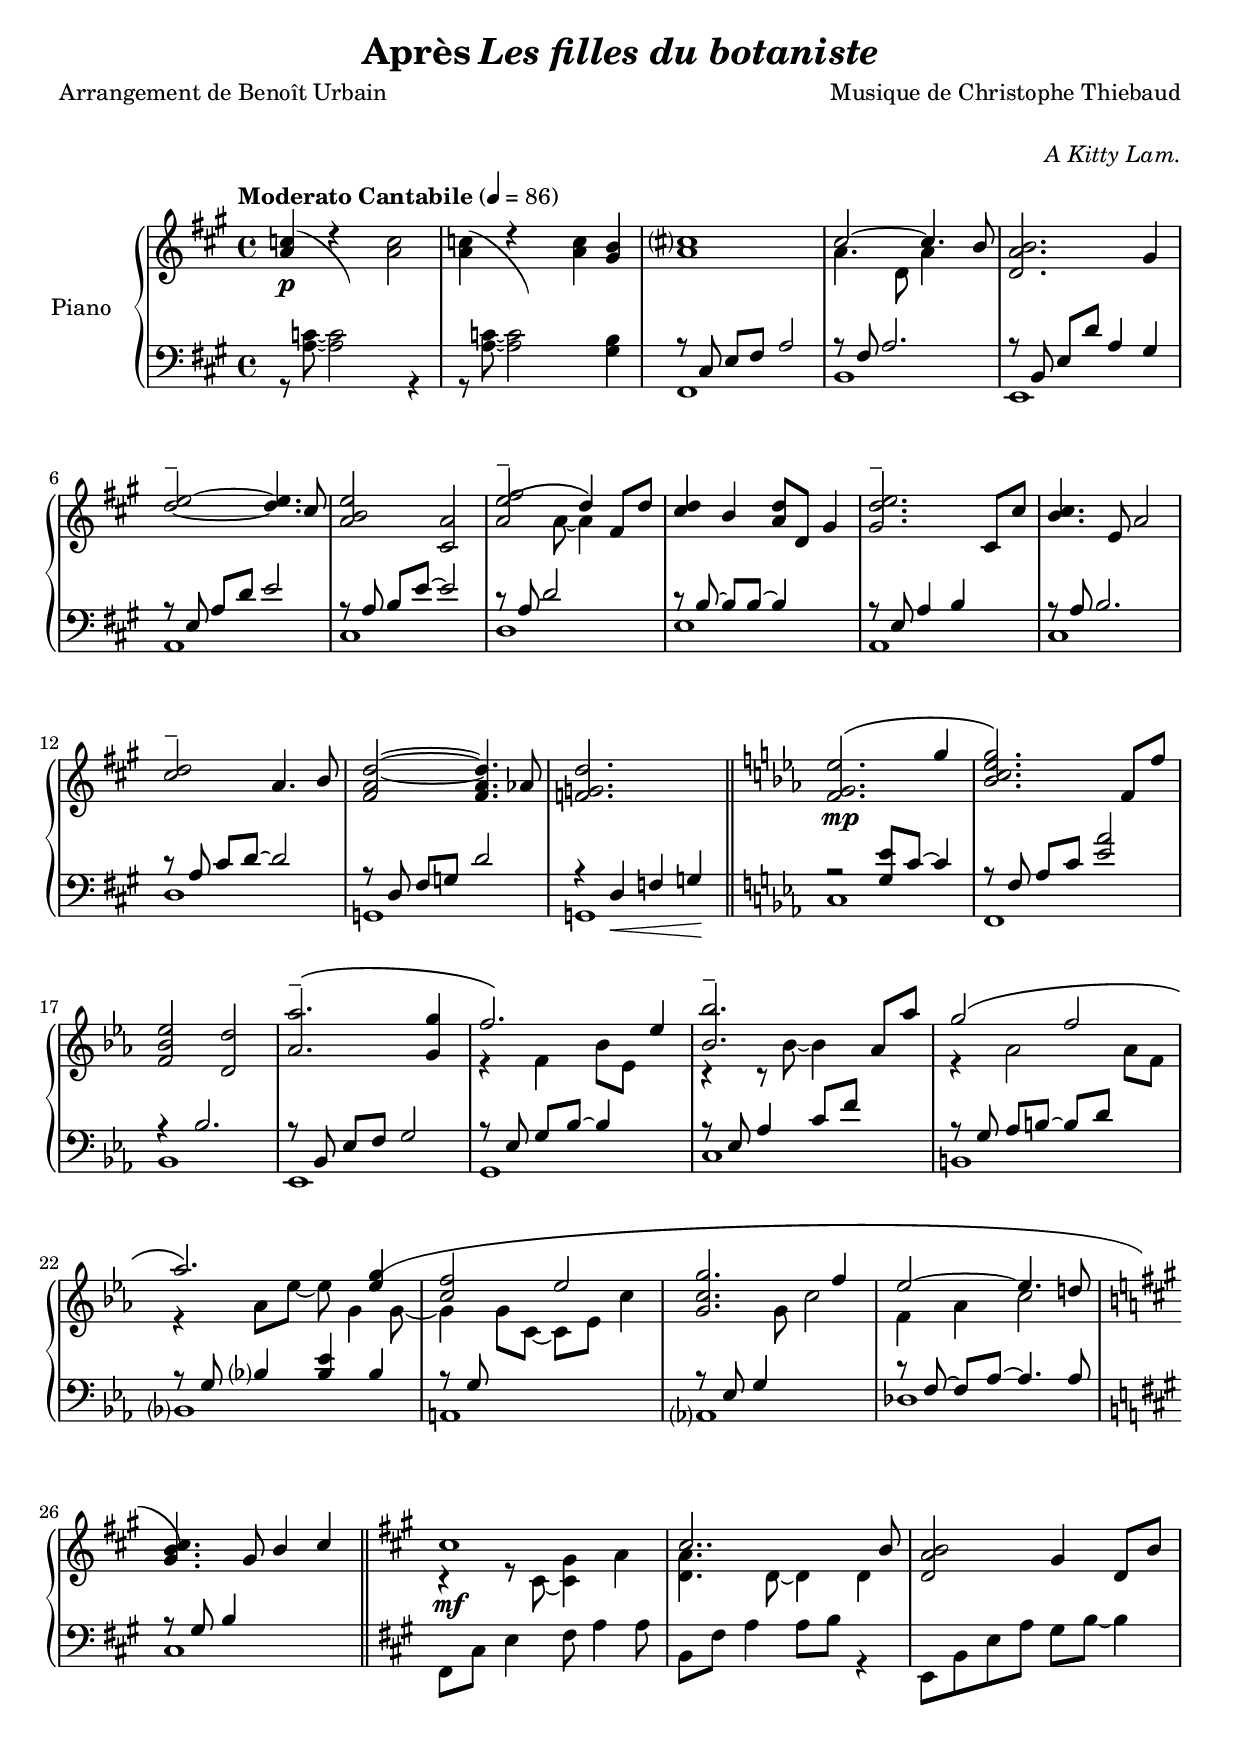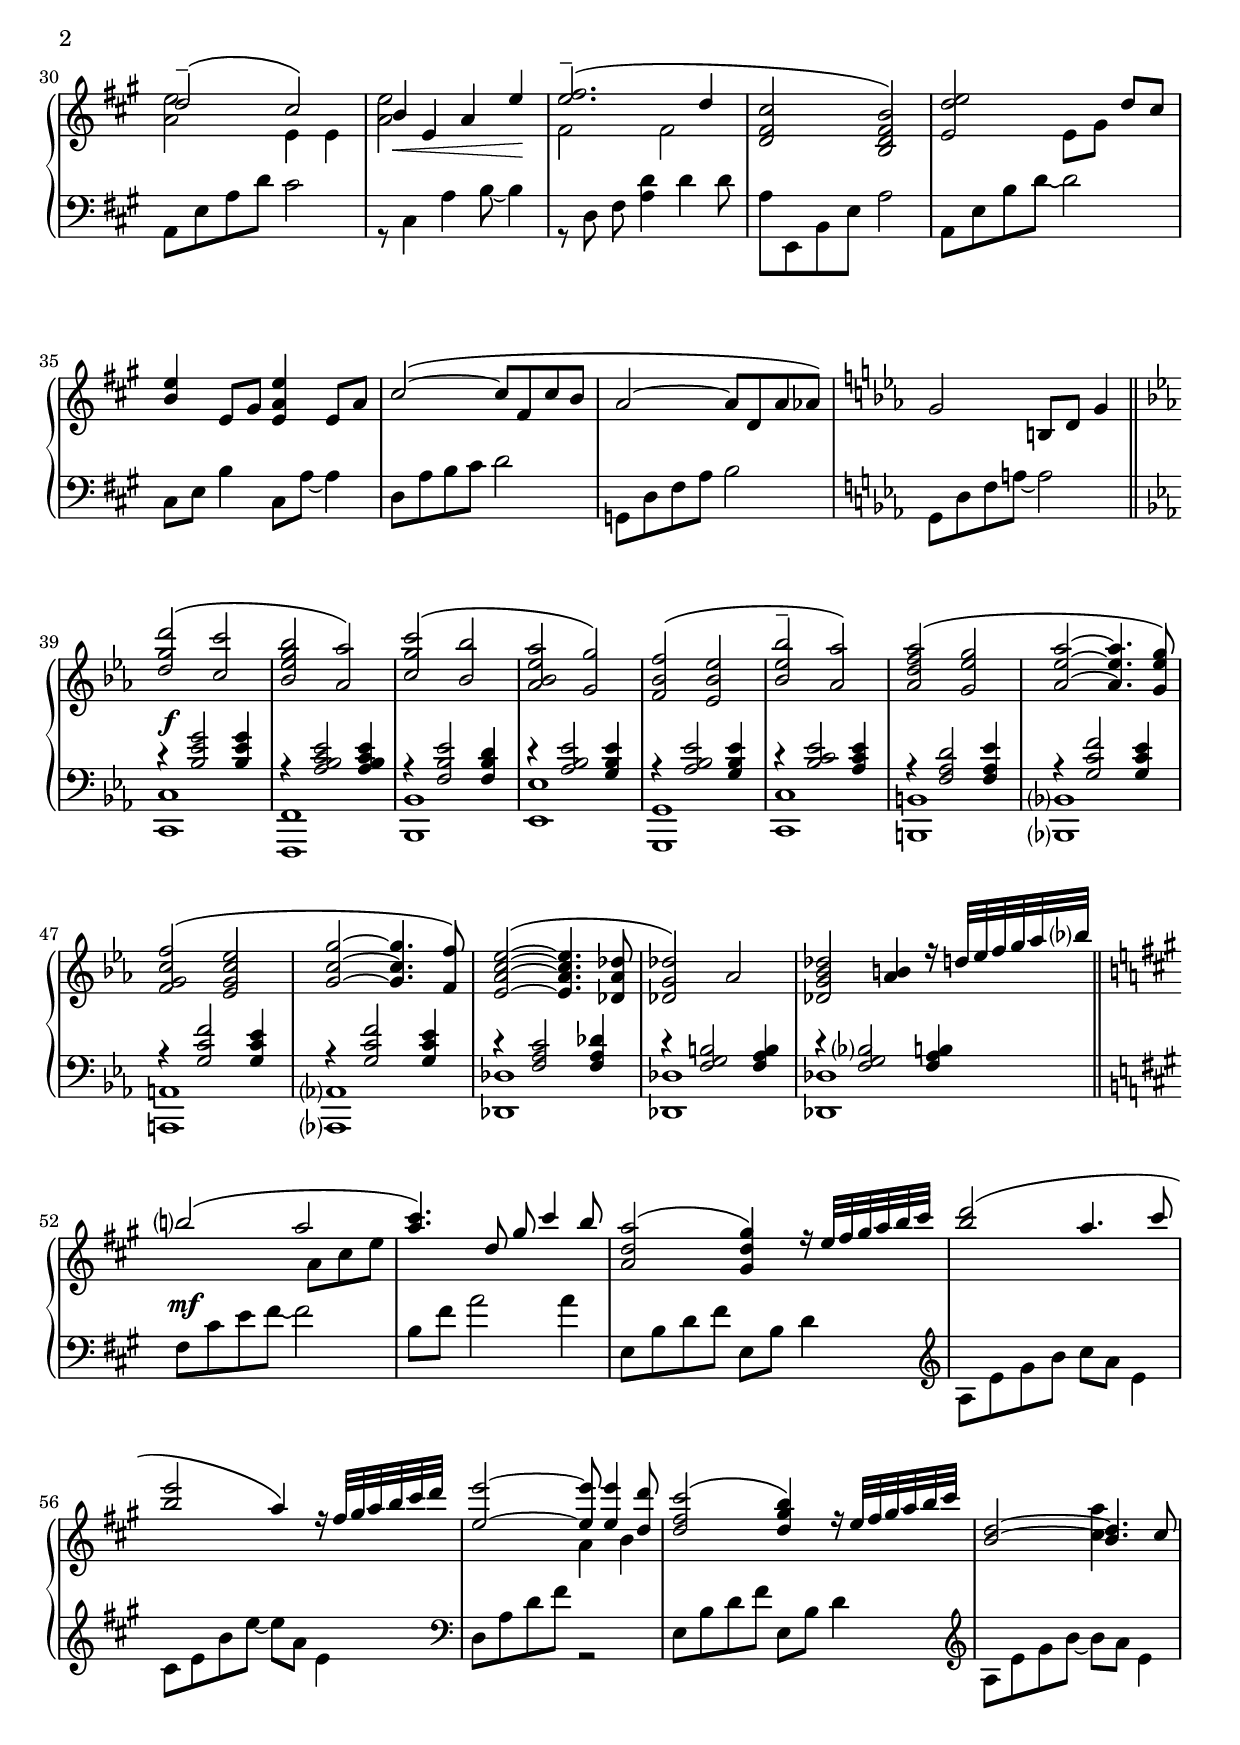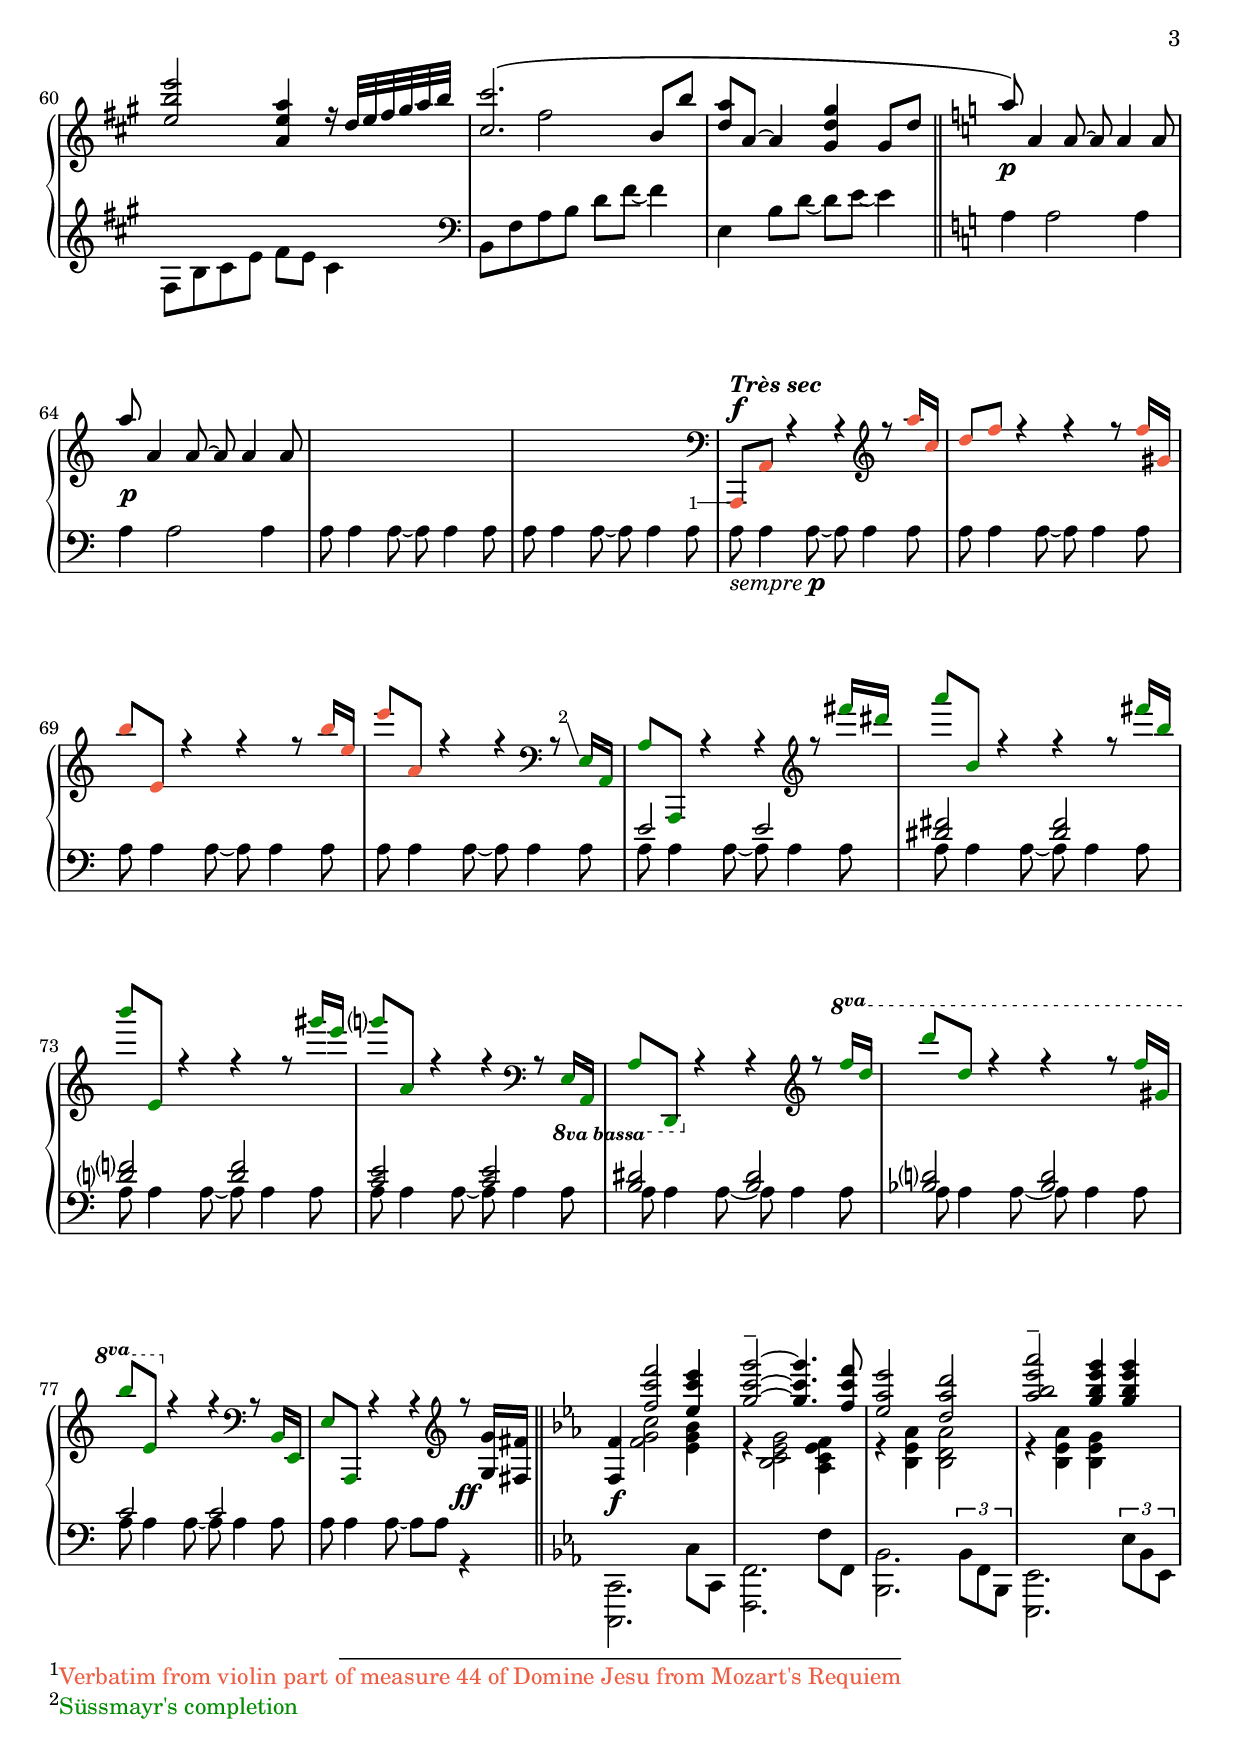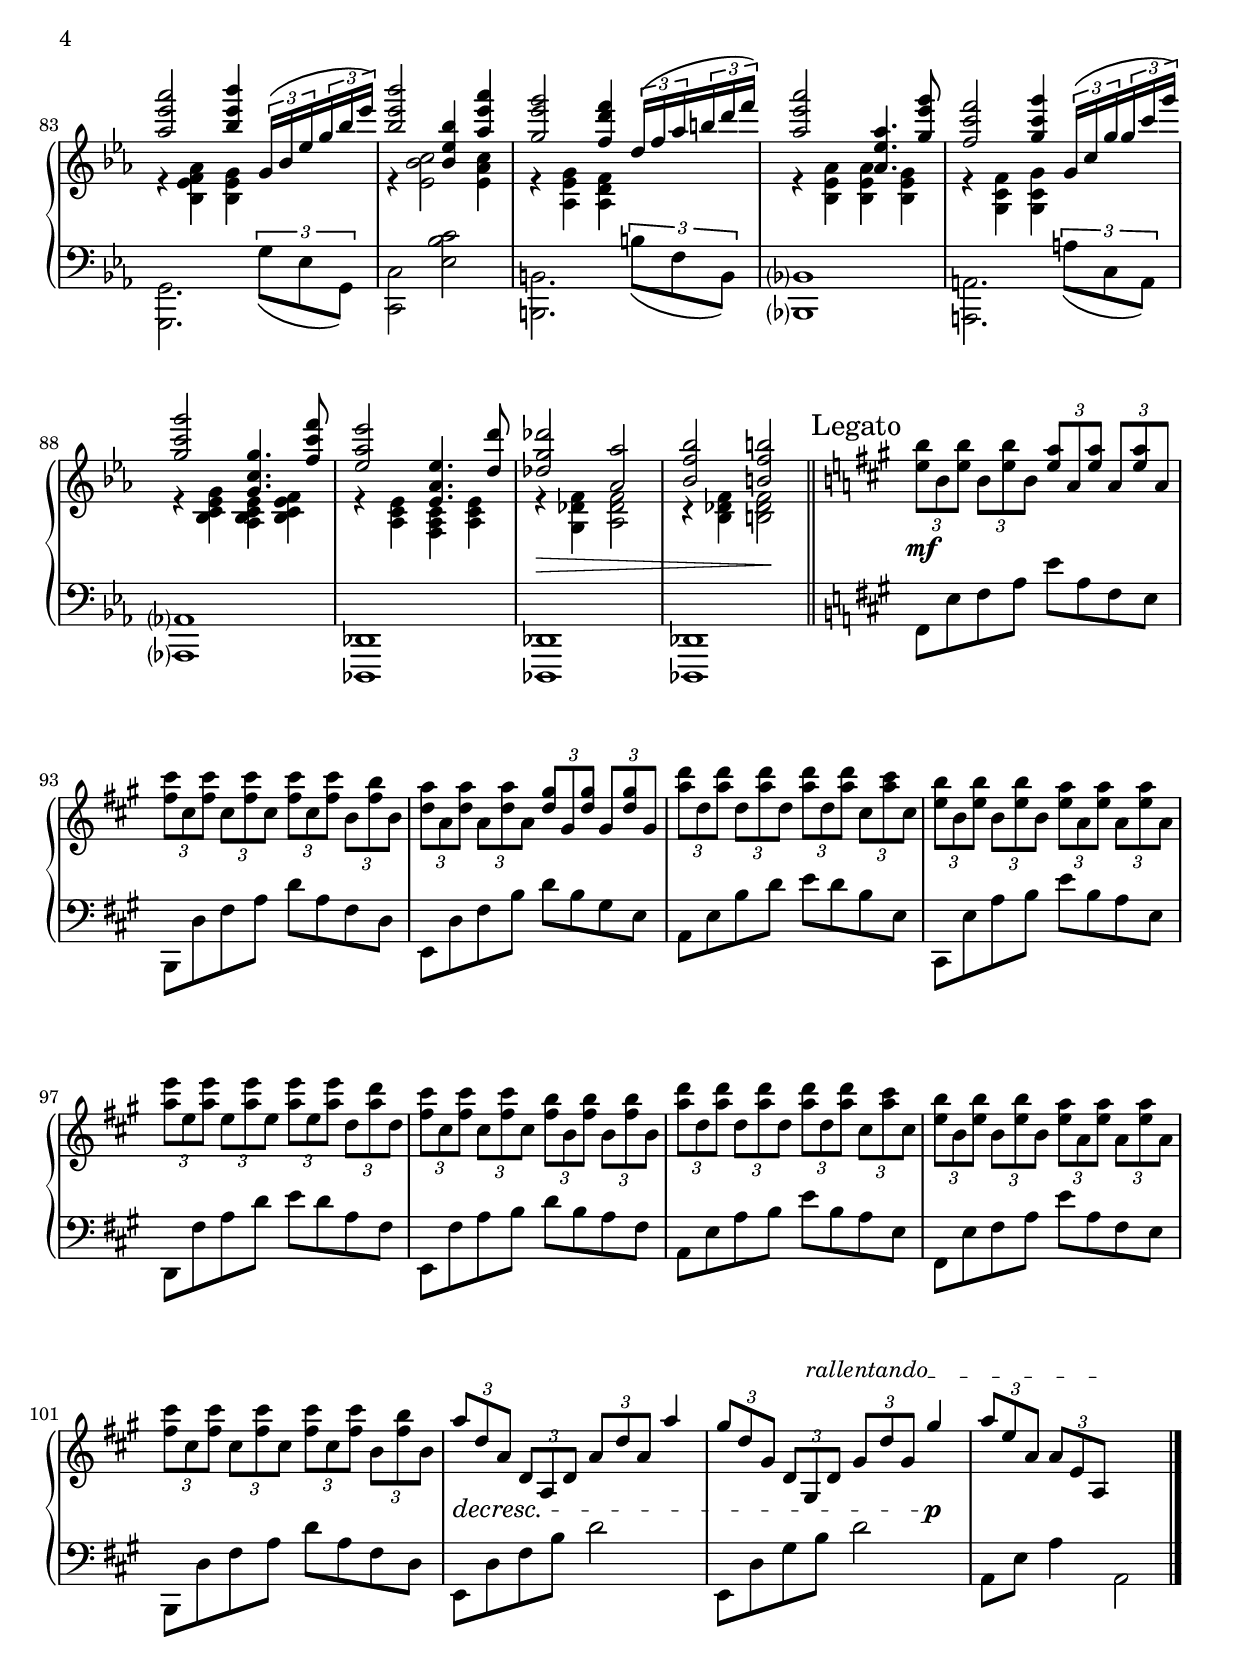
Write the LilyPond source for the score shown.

\version "2.22.1"

% RIGHT HAND %%%%%%%%%%%%%%%%%%%%%%%%%%%%%%%%%%%%%%%%%%%%%%%%

reexpositionPartOneRightHand = {
  \key a \major
  \new Voice {
    \key a \major

    \voiceTwo     |
    \once \override Score.RehearsalMark.self-alignment-X = #LEFT
    \override TupletBracket.bracket-visibility = ##f
    \mark "Legato"
    \tuplet 3/2 { <e''    b''    >8 b'    <e''   b''   >} \tuplet 3/2 { b'     <e''   b''    > b'     } \voiceOne
    \tuplet 3/2 { <e''    a''    >  a'    <e''   a''   >} \tuplet 3/2 { a'     <e''   a''    >  a'    } \voiceTwo  |
    \tuplet 3/2 { <fis''  cis''' >  cis'' <fis'' cis'''>} \tuplet 3/2 { cis''  <fis'' cis''' > cis''  }            %
    \tuplet 3/2 { <fis''  cis''' >  cis'' <fis'' cis'''>} \tuplet 3/2 { b'     <fis'' b''    > b'     }            |
    \tuplet 3/2 { <d''    a''    >  a'    <d''   a''   >} \tuplet 3/2 { a'     <d''   a''    > a'     } \voiceOne  %
    \tuplet 3/2 { <d''    gis''  >  gis'  <d''   gis'' >} \tuplet 3/2 { gis'   <d''   gis''  > gis'   } \voiceTwo  |
    \tuplet 3/2 { <a''    d'''   >  d''   <a''   d'''  >} \tuplet 3/2 { d''    <a''   d'''   > d''    }            %
    \tuplet 3/2 { <a''    d'''   >  d''   <a''   d'''  >} \tuplet 3/2 { cis''  <a''   cis''' > cis''  }            |
    \tuplet 3/2 { <e''    b''    >  b'    <e''   b''   >} \tuplet 3/2 { b'     <b''   e''    > b'     }            %
    \tuplet 3/2 { <e''    a''    >  a'    <e''   a''   >} \tuplet 3/2 { a'     <a''   e''    > a'     }            |
    \tuplet 3/2 { <a''    e'''   >  e''   <a''   e'''  >} \tuplet 3/2 { e''    <a''   e'''   > e''    }            %
    \tuplet 3/2 { <a''    e'''   >  e''   <a''   e'''  >} \tuplet 3/2 { d''    <a''   d'''   > d''    }            |
    \tuplet 3/2 { <fis''  cis''' >  cis'' <fis'' cis'''>} \tuplet 3/2 { cis''  <fis'' cis''' > cis''  }            %
    \tuplet 3/2 { <fis''  b''    >  b'    <fis'' b''   >} \tuplet 3/2 { b'     <fis'' b''    > b'     }            |
    \tuplet 3/2 { <a''    d'''   >  d''   <a''   d'''  >} \tuplet 3/2 { d''    <a''   d'''   > d''    }            %
    \tuplet 3/2 { <a''    d'''   >  d''   <a''   d'''  >} \tuplet 3/2 { cis''  <a''   cis''' > cis''  }            |
    \tuplet 3/2 { <e''    b''    >  b'    <e''   b''   >} \tuplet 3/2 { b'     <b''   e''    > b'     }            %
    \tuplet 3/2 { <e''    a''    >  a'    <e''   a''   >} \tuplet 3/2 { a'     <a''   e''    > a'     }            |
    \tuplet 3/2 { <fis''  cis''' >  cis'' <fis'' cis'''>} \tuplet 3/2 { cis''  <fis'' cis''' > cis''  }            %
    \tuplet 3/2 { <fis''  cis''' >  cis'' <fis'' cis'''>} \tuplet 3/2 { b'     <fis'' b''    > b'     }            |
    \voiceOne
    \dimTextDecresc
    \override TextSpanner.bound-details.left.text = "rallentando"

    \tuplet 3/2 { a''\>   d'' a'   } \tuplet 3/2 { d' a                 d'            } \tuplet 3/2 { a'   d'' a'   }  a''4       |
    \tuplet 3/2 { gis''8  d'' gis' } \tuplet 3/2 { d' gis\startTextSpan d'            } \tuplet 3/2 { gis' d'' gis' }  gis''4\p\! |
    \tuplet 3/2 { a''8    e'' a'   } \tuplet 3/2 { a' e'               a\stopTextSpan } s2                                        |
  }
}

reexpositionPartTwoRightHand = {
  \key c \minor
  <<
    \new Voice \relative c {
      \voiceOne
      | <f' f,>4 <f' c' f>2 <ees c' ees>4
      | <g c g'\tenuto>2~ <g c g'>4. <f c' f>8
      | <ees aes ees'>2 <d aes' d>2
      | <aes' bes ees aes\tenuto>2 <g bes ees g>4 <g bes ees g>4
      | <aes  ees' aes>2 <bes ees bes'>4 \tupletUp \tuplet 3/2 { g,16\( bes ees } \tuplet 3/2 { g bes ees\) }
      | <bes ees bes'>2 <bes, ees bes'>4 <aes' ees' aes>4
      | <g ees' g>2 <f d' f>4 \tupletUp \tuplet 3/2 { d16\( f aes } \tuplet 3/2 { b d f\) }
      | <aes, ees' aes>2 <aes, ees' aes>4. <g' ees' g>8
      | <f c' f>2 <g c g'>4 \tupletUp \tuplet 3/2 { g,16\( c g' } \tuplet 3/2 { g c g'\) }
      | <g, c g'>2 <g, c g'>4. <f' c' f >8
      | <ees aes ees'>2 <ees, aes ees'>4. <d' d'>8
      | <des g des'>2\> <aes aes'>2
      | <bes f' bes>2 <b f' b>2\!
    }
    \new Voice \relative c {
      \voiceTwo
      | s4 <f' g c>2 <ees g bes>4
      | r4 <bes c ees g>2 <aes c ees f>4
      | r4 <bes ees aes>4 <bes d aes'>2
      | r4 <bes ees aes>4 <bes ees g>4 s4
      | r4 <bes ees f aes>4 <bes ees g>4 s4
      | r4 <ees bes' c>2 <ees aes c>4
      | r4 <aes, ees' g>4 <aes d f>4 s4
      | r4 <bes ees aes>4 <bes ees aes>4 <bes ees g>4
      | r4 <g c f>4 <g c g'>4 s4
      | r4 <bes c ees g>4 <aes bes c ees>4 <bes c ees f>4
      | r4 <aes c ees>4 <f aes c>4 <aes c ees>4
      | r4 <g des' f>4 <aes des f>2
      | r4 <bes des f>4 <b des f>2
    }
  >>
}


developmentRightHand = {
  % \key a \minor
  <<  %{%}
    \new Voice \relative a'' {
      \voiceOne
      % (first bar of development moved to expositionTerPartOne)
      | a8  a,4 a8~ a a4 a8
      \repeat unfold #2 s1

      \clef bass
      \override Voice.NoteHead.color = #(x11-color 'tomato2)
      %
      | 
      \footnote #'(-3 . 0) \markup { \with-color #(x11-color 'tomato2) "Verbatim from violin part of measure 44 of Domine Jesu from Mozart's Requiem"  } 
      a,,,8^\markup { \italic \bold "Très sec" }^\f
             a'             r4 r \clef treble r8             a'''16      c,
      | d8   f              r4 r              r8             f16         gis,
      | b'8  e,,            r4 r              r8             b''16       e,
      | e'8  a,,            r4 r \clef bass   r8             
      \override Voice.NoteHead.color = #(x11-color 'green4)
      \footnote #'(-1 . 3) \markup { \with-color #(x11-color 'green4) "Süssmayr's completion" }
                                                             e,16        a,
      $
      | a'8  a,,            r4 r \clef treble r8             fis'''''16  dis
      | a'8  b,,            r4 r              r8             fis''16     b,
      | b'8  e,,,           r4 r              r8             gis''16     e
      | g8   a,,            r4 r \clef bass   r8 \ottava #-1 \set Staff.ottavation = \markup \bold \concat{ "8" \tiny "va bassa" }
                                                             e,,16       a,
      %
      | a'8  d,, \ottava #0 r4 r \clef treble r8 \ottava #1  \set Staff.ottavation = \markup \bold \concat {"8" \tiny \raise #0.7"va" }
                                                             f'''''16    d
      | d'8  d,             r4 r              r8             f16         gis,
      | b'8  e,, \ottava #0 r4 r \clef bass   r8             b,,16       e,
      | e'8  a,,            r4 r \clef treble 
      \override Voice.NoteHead.color = #(x11-color 'black)
                                              r8\ff          <g'' g'>16 <fis fis'>
    }
    % VERBATIM FROM MOZART SCORE ; JUST FOR CONTROL ; UNCOMMENT ONLY IF YOU KNOW WHAT YOU ARE DOING
    %{
    \new Voice \transpose c d \relative g {
      \voiceTwo
      \key g \minor
      % (first bar of development moved to expositionTerPartOne)
      \repeat unfold #3 s1
      %
      | g8  g'  r4 r r8 g'16   bes, 
      | c8  ees r4 r r8 ees16  fis,
      | a'8 d,, r4 r r8 a'16   d,   
      | d'8 g,, r4 r r8 d''16  g,
      %
      | g'8 g,, r4 r r8 e''16  cis  
      | g'8 a,, r4 r r8 e''16  a,
      | a'8 d,, r4 r r8 fis'16 d    
      | f8  g,, r4 r r8 d''16  g,
      %
      | g'8 c,, r4 r r8 ees'16 c    
      | c'8 c,  r4 r r8 ees16  fis,
      | a'8 d,, r4 r r8 a''16  d,   
      | d'8 g,, r4 r2
      %
    }
    %}
  >>
}

expositionTerPartOneRightHand = {
  \key a \major
  <<
    \new Voice \relative a'' {
      \voiceOne
      | b?2\( a
      | <a cis>4.\) d,8 gis cis4 b8
      | <a, d a'>2\( <gis d' gis>4\) r16 e'32 fis gis a b cis
      | <b d>2\( a4. cis8
      | <b e>2 a4\) r16 fis32 gis a b cis d
      | <e, e'>2~ <e e'>8 <e e'>4 <d d'>8
      | <d fis cis'>2\( <d gis b>4\) r16 e32 fis gis a b cis
      | <b, d>2~ <b d>4. cis8
      | <e b' e>2 <a, e' a>4 r16 d32 e fis gis a b
      | <cis, cis'>2.\( b8 b'
      | <d, a'>8 a~ a4 <gis d' gis>4 gis8 d'
      \bar "||"
      % first bar of development
      \key a \minor
      | a'8\p\) a,4 a8~ a a4 a8
    }
    \new Voice \relative a' {
      \voiceTwo
      | s2 s8 a cis e
      | s1
      | s1
      | s1
      | s1
      | s2 a,4 b
      | s1
      | s2 <cis a'>4 s4
      | s1
      | s4 fis2 s4
      | s1
      % first bar of development
      | s1
    }
  >>
}

expositionBisPartTwoRightHand = {
  \key c \minor
  <<
    \new Voice \relative c'' {
      \voiceOne
      | <d g d'>2\(            <c c'>
      | <bes ees g bes>        < aes aes'>\)
      | <c g' c>\(             < bes bes'>
      | <aes bes ees aes>      <g g'>\)
      | <f bes f'>\(           <ees bes' ees>
      | <bes'\tenuto ees bes'> <aes aes'>\)
      | <aes d f aes>\(        <g ees' g>
      | <aes ees' aes>~        <aes ees' aes>4. <g ees' g>8\)
      | <f g c f>2\(           <ees g c ees>
      | <g c g'>~              <g c g'>4. <f f'>8\)
      | <ees aes c ees>2~\(    <ees aes c ees>4. <des aes' des>8
      | <des g des'>2\)        aes'
      | <des, g bes des>       <aes' b>4 r16 d32 ees f g aes bes!
      |
    }
  >>
}

expositionBisPartOneRightHand = {
  \key a \major
  <<
    \new Voice \relative a' {
      \voiceOne
      | cis1
      | cis2.. b8
      | <d, a' b>2 gis4 d8 b'
      | d2\tenuto\( cis\)
      | b4\< e, a e'\!
      | <e\tenuto fis>2.\(  d4
      | <d, fis cis'>2 <b d fis b>\)
      | <e d' e>2 s4 d'8 cis
      | <b e>4 e,8 gis <e a e'>4 e8 a
      | cis2~\( cis8 fis, cis' b
      | a2~ a8 d, a' aes\)
      \key c \minor
      | g2 b,8 d g4
    }
    \new Voice \relative a {
      \voiceTwo
      | r4 r8 cis~ <cis gis'>4 a'
      | <d, a'>4. d8~ d4 d
      | s1
      | <a' e'>2 e4 e
      | <a e'>2 s2
      | fis  fis
      | s1
      | s2 e8 gis s4
      | s1
      | s1
      | s1
    }
  >>
}

expositionPartTwoRightHand = {
  \key c \minor
  <<
    \new Voice \relative ees' {
      \voiceOne
      | <f g ees'>2.\( g'4
      | <bes, c ees g>2.\) f8 f'
      | <f, bes ees>2 <d d'>
      | <aes' aes'\tenuto>2.\( <g g'>4
      | f'2.\) ees4
      | <bes bes'\tenuto>2. aes8 aes'
      | g2\( f
      | aes2.\) <ees g\(>4
      | <c f>2 ees
      | <c g g'>2. f4
      | ees2~ ees4. d!8
      \key a \major
      | <gis, b cis\)>4. gis8 b4 cis
    }
    \new Voice \relative ees' {
      \voiceTwo
      | s1
      | s1
      | s1
      | s1
      | r4 f bes8 ees, s4
      | r4 r8 bes'~ bes4 s4
      | r4 aes2 aes8 f
      | r4 aes8 ees'~ ees g,4 g8~
      | g4 g8 c,~ c ees c'4
      | s4. g8 c2
      | f,4 aes c2
    }
  >>

}

expositionPartOneRightHand = {
  \key a \major


  <<
    \new Voice \relative a' {
      \voiceOne
      % \override Voice.NoteHead.color = #(x11-color 'red3)
      % http://lilypond.org/doc/v2.22/Documentation/notation/common-notation-for-keyboards#changing-staff-manually
      {
        \repeat unfold #2 {
          | <a c>4(
          <<
            { \change Staff = "LeftHand" \hideNotes a,,8) a''8 \unHideNotes \change Staff = "RightHand"  }
            \new Voice { \voiceTwo d4\rest }
          >> \oneVoice
        }
        \alternative {
          {<a c>2}
          {<a c>4 <gis b>}
        }
      }

      % | <a c>4 r <a c>2
      % | <a c>4 r <a c> <gis b>
      %
      \voiceOne
      | <a cis>1
      | cis2~ cis4. b8
      | <d, a' b>2. gis4
      %
      \override TieColumn.tie-configuration = #'((4 . 1) (1 . -1))
      | <d'\tenuto e>2~ <d e>4. cis8
      | <a b e>2 <cis, a'>2
      | <a' e'\tenuto\( fis>2 d4\) fis,8 d'8
      | <cis d>4 b <a d>8 d, gis4
      | <gis d'\tenuto e>2. cis,8 cis'
      %
      | <b cis>4. e,8 a2
      | <cis\tenuto d>2 a4. b8
      | <fis a d>2~ <fis a d>4. aes8
      | <f g d'>2. s4
    }
    \new Voice \relative a {
      \voiceTwo
      | s1
      | s1
      | s1
      | a'4. d,8 a'4 s4
      | s1
      %
      | s1
      | s1
      | s4. a8~ a4 s4
      | s1
      | s1
      %
      | s1
      | s1
      | s1
      | s1
    }
  >>

}

% LEFT HAND %%%%%%%%%%%%%%%%%%%%%%%%%%%%%%%%%%%%%%%%%%%%%%%%

reexpositionPartOneLeftHand = {
  \clef bass
  \key a \major

  <<
    \new Voice \relative a, {
      \voiceTwo
      | fis8 e' fis a e' a, fis e
      | b, d' fis a d a fis d
      | e, d' fis b d b gis e
      | a, e' b' d e d b e,
      | cis, e' a b e b a e
      | d, fis' a d e d a fis
      | e, fis' a b d b a fis
      | a, e' a b e b a e
      | fis, e' fis a e' a, fis e
      | b, d' fis a d a fis d
      | e, d' fis b d2
      | e,,8 d' gis b d2
      | a,8 e' a4 a,2
      \bar "|."
    }
  >>
}

reexpositionPartTwoLeftHand = {
  \clef bass
  \key c \minor


  <<
    \new Voice \relative c' {
      \voiceTwo
      | <c,,  c,  >2. c'8 c,
      | <f    f,  >2. f'8 f,
      | <bes  bes,>2. \tupletUp \tuplet 3/2 { bes8    f   bes,   }
      | <ees  ees,>2. \tupletUp \tuplet 3/2 { ees'8   bes ees,   }
      | <g    g,  >2. \tupletUp \tuplet 3/2 { g'8\(   ees g,\)   }
      | <c    c,  >2  <ees bes' c>
      | <b    b,  >2. \tupletUp \tuplet 3/2 { b'8\(   f   b,\)   }
      | <bes  bes,>1
      | <a    a,  >2. \tupletUp \tuplet 3/2 { a'8\(   c,  a\)    }
      | <aes  aes,>1
      | <des, des,>1
      | <des  des,>1
      | <des  des,>1
    }
  >>
}

developmentLeftHand = {
  \clef bass
  <<
    \new Voice \relative a' {
      \voiceOne
      % (first bar of development moved to expositionTerPartOne)
      \repeat unfold 7 {| s1}
      %
      | e2 e2
      | <dis fis>2 <dis fis>2
      | <d f>2 <d f>2
      | <c e>2 <c e>2
      %
      | <b dis>2 <b dis>2
      | <bes d>2 <bes d>2
      | c2 c2
      | s1
    }
    \new Voice \relative a {
      \voiceTwo
      % (first bar of development moved to expositionTerPartOne)
      | a4 a2 a4
      \repeat unfold 2 {| a8 a4 a8~ a8 a4 a8 }
      | a8_\markup { \italic sempre \dynamic p } a4 a8~ a8 a4 a8
      \repeat unfold 10 {| a8 a4 a8~ a8 a4 a8 }
      | a8 a4 a8~ a8 a8 r4
    }
  >>
}

expositionTerPartOneLeftHand = {
  \clef bass
  \key a \major

  <<
    \new Voice \relative a {
      \voiceTwo
      | fis8 cis' e fis~ fis2
      | b,8 fis' a2 a4
      | e,8 b' d fis e, b' d4
      \clef treble
      | a8 e' gis b cis a e4
      %
      | cis8 e b' e~ e a, e4
      \clef bass
      | d,8 a' d fis r2
      | e,8 b' d fis e, b' d4
      \clef treble
      | a8 e' gis b~ b a e4
      %
      | fis,8 b cis e fis e cis4
      \clef bass
      | b,8 fis' a b d fis~ fis4
      | e,4 b'8 d~ d e~ e4
      % first bar of development
      \key a \minor
      | a,4 a2 a4
    }
  >>
}

expositionBisPartTwoLeftHand = {
  \clef bass
  \key c \minor


  <<
    \new Voice \relative c {
      \voiceOne
      | r4 <bes' ees g>2 <bes ees g>4
      | r4 <aes bes c ees>2 <aes bes c ees>4
      | r4 <f bes ees>2 <f bes d>4
      | r4 <aes bes ees>2 <g bes ees>4
      %
      | r4 <aes bes ees>2 <g bes ees>4
      | r4 <bes c ees>2 <aes c ees>4
      | r4 <f aes d>2 <f aes ees'>4
      | r4 <g c f>2 <g c ees>4
      %
      | r4 <g c f>2 <g c ees>4
      | r4 <g c f>2 <g c ees>4
      | r4 <f aes c>2 <f aes des>4
      | r4 <f  g  b>2 <f  aes  b>4
      | r4 <f  g  bes>2 <f  aes  b>4
    }
    \new Voice \relative c,, {
      \voiceTwo
      | <c' c'>1
      | <f, f'>1
      | <bes bes'>1
      | <ees ees'>1
      %
      | <g, g'>1
      | <c c'>1
      | <b b'>1
      | <bes bes'>1
      %
      | <a a'>1
      | <aes aes'>1
      | <des des'>1
      | <des des'>1
      | <des des'>1
    }
  >>
}

expositionBisPartOneLeftHand = {
  \key a \major
  \clef bass
  <<
    \new Voice \relative a, {
      \voiceTwo
      | fis8 cis' e4 fis8 a4 a8
      | b,8 fis' a4 a8 b r4
      | e,,8 b' e a gis b~ b4
      | a,8 e' a d cis2
      %
      | r8 cis,4 a' b8~ b4
      | r8 \autoBeamOff d, \autoBeamOn fis <a d>4 d4 d8
      | a8 e, b' e a2
      | a,8 e' b' d~ d2
      %
      | cis,8 e b'4 cis,8 a'~ a4
      | d,8 a' b cis d2
      | g,,8 d' fis a b2
      \key c \minor
      | g,8 d' f a~ a2
    }
  >>
}

expositionPartTwoLeftHand = {
  \key c \minor
  \clef bass
  <<
    \new Voice \relative ees, {
      \voiceTwo
      | c'1         % do mineur
      | f,          % fa mineur 7
      | bes         % si ♭ 7
      | ees,        % mi ♭ majeur
      %             %
      | g           % mi ♭ majeur/sol
      | c           % la ♭ majeur7do
      | b           % la ♭ mineur 7 maj / do ♭
      | bes         % mo ♭ majeur / si ♭
      %             %
      | a           % fa majeur 9 / la
      | aes         % la ♭ majeur 7 maj
      | des         % ré ♭ majeur
      \key a \major %
      | cis         % do ♯ 7 (== ré ♭ 7)
    }
    \new Voice \relative ees {
      \voiceOne
      | r2 <g ees'>8 c8~ c4                               % do mineur
      | r8 \autoBeamOff f,8 \autoBeamOn aes c <ees aes>2  % fa mineur 7
      | r4 bes2.                                          % si ♭ 7
      | r8 \autoBeamOff bes, \autoBeamOn ees f g2         % mi ♭ majeur
      %                                                   %
      | r8 \autoBeamOff ees \autoBeamOn g bes~ bes4 s4    % mi ♭ majeur/sol
      | r8 ees, aes4 c8 f s4                              % la ♭ majeur7do
      | r8 \autoBeamOff g, \autoBeamOn aes b~ b d s4      % la ♭ mineur 7 maj / do ♭
      | r8 \autoBeamOff g, \autoBeamOn bes4 <bes ees> bes % mo ♭ majeur / si ♭
      %                                                   %
      | r8 \autoBeamOff g \autoBeamOn s2.                 % fa majeur 9 / la
      | r8 \autoBeamOff ees \autoBeamOn g4 s2             % la ♭ majeur 7 maj
      | r8 \autoBeamOff f~ \autoBeamOn f aes~ aes4. aes8  % ré ♭ majeur
      \key a \major                                       %
      | r8 \autoBeamOff gis \autoBeamOn b4 s2             % do ♯ 7 (== ré ♭ 7)
    }
  >>
}

expositionPartOneLeftHand = {
  \clef bass
  \key a \major


  <<
    \new Voice \relative a {
      \voiceTwo
      | r8 <a c>8~ <a c>2 r4
      | r8 <a c>8~ <a c>2 <gis b>4
      %
      | fis,1  % fa ♯ mineur
      | b      % si mineur 7
      | e,     % mi 7
      | a      % la majeur sus
      %        %
      | cis    % la majeur / do ♯
      | d      % ré majeur
      | e      % ni 7
      | a,     % la majeur
      %        %
      | cis    % la majeur / do ♯
      | d      % ré majeur
      | g,     % sol ♮ majeur
      | g      % sol ♮ 7

    }
    \new Voice \relative a,, {
      \voiceOne
      | s1
      | s1
      %
      | r8 \autoBeamOff cis' \autoBeamOn e fis a2    % fa ♯ mineur
      | r8 fis a2.                                   % si mineur 7
      | r8 \autoBeamOff b,   \autoBeamOn e d' a4 gis % mi 7
      | r8 \autoBeamOff e    \autoBeamOn a d e2      % la majeur sus
      %                                              %
      | r8 \autoBeamOff a,   \autoBeamOn b e~ e2     % la majeur / do ♯
      | r8 a, d2 s4                                  % ré majeur
      | r8 \autoBeamOff b~   \autoBeamOn b b~ b4 s   % ni 7
      | r8 \autoBeamOff e,   \autoBeamOn a4 b s      % la majeur
      %                                              %
      | r8 \autoBeamOff a    \autoBeamOn b2.         % la majeur / do ♯
      | r8 \autoBeamOff a    \autoBeamOn cis d~ d2   % ré majeur
      | r8 \autoBeamOff d,   \autoBeamOn fis g d'2   % sol ♮ majeur
      | r4 d,\< f g\!                                % sol ♮ 7
    }
  >>
}

% SCORE %%%%%%%%%%%%%%%%%%%%%%%%%%%%%%%%%%%%%%%%%%%%%%%%

%{
%}

\paper {
  % page-count = #4
  % page-breaking = #ly:minimal-breaking
  min-systems-per-page = #4 
  markup-markup-spacing = #'((basic-distance . 10) (padding . 0.5))
}

#(set-global-staff-size 20)

\markup {
  \vspace #1
}

myPageBreak = { %{ \pageBreak %} }


\book {
  \header {
    title = \markup {#"Après" \italic "Les filles du botaniste"}
    composer = #"Musique de Christophe Thiebaud"
    poet = #"Arrangement de Benoît Urbain"
    %{dedication%} opus = \markup {\italic #"A Kitty Lam."}
    % tagline = #"tagline goes at the bottom of the last page"
    % instrument = #"Piano"
  }
  \score{

    \layout{
      \accidentalStyle modern-voice-cautionary
      \override TupletBracket.bracket-visibility = ##t
      \context {
        \Score
        \override SpacingSpanner.base-shortest-duration = #(ly:make-moment 1/10)
      }      
    }

    \new PianoStaff <<
      \set PianoStaff.instrumentName = #"Piano  "
      \new Staff = "RightHand"  {
        \tempo "Moderato Cantabile" 4 = 86

        % enforce creation of all contexts at this point of time
        % cf . http://lilypond.org/doc/v2.22/Documentation/notation/common-notation-for-keyboards#changing-staff-manually
        <>

        \expositionPartOneRightHand     \bar "||" \myPageBreak
        \expositionPartTwoRightHand     \bar "||" \myPageBreak
        \expositionBisPartOneRightHand  \bar "||" \myPageBreak
        \expositionBisPartTwoRightHand  \bar "||" \myPageBreak
        \expositionTerPartOneRightHand            \myPageBreak
        \developmentRightHand           \bar "||" \myPageBreak
        \reexpositionPartTwoRightHand   \bar "||" \myPageBreak
        \reexpositionPartOneRightHand   \bar "|."
      }
      \new Dynamics {
        s1-\p                  % prologue, expositionPartOne
        \repeat unfold #13 s1  %
        s1-\mp                 % expositionPartTwo
        \repeat unfold #11 s1  %
        s1-\mf                 % expositionBisPartOne
        \repeat unfold #11 s1  %
        s1-\f                  % expositionBisPartTwo
        \repeat unfold #12 s1  %
        s1-\mf                 % expositionTerPartOne
        \repeat unfold #11 s1  %
        s1-\p                  % development
        \repeat unfold #14 s1  %
        s1-\f                  % reexpositionPartTwo
        \repeat unfold #12 s1  %
        s1-\mf                 % reexpositionPartOne
        \repeat unfold #12 s1  %
        % s1-\markup { \center-column { "The" "End" } } % hurlement de joie
      }
      \new Staff = "LeftHand" {
        \expositionPartOneLeftHand     \bar "||"
        \expositionPartTwoLeftHand     \bar "||"
        \expositionBisPartOneLeftHand  \bar "||"
        \expositionBisPartTwoLeftHand  \bar "||"
        \expositionTerPartOneLeftHand
        \developmentLeftHand           \bar "||"
        \reexpositionPartTwoLeftHand   \bar "||"
        \reexpositionPartOneLeftHand   \bar "|."
      }
    >>

    \midi{
    }
  }
}